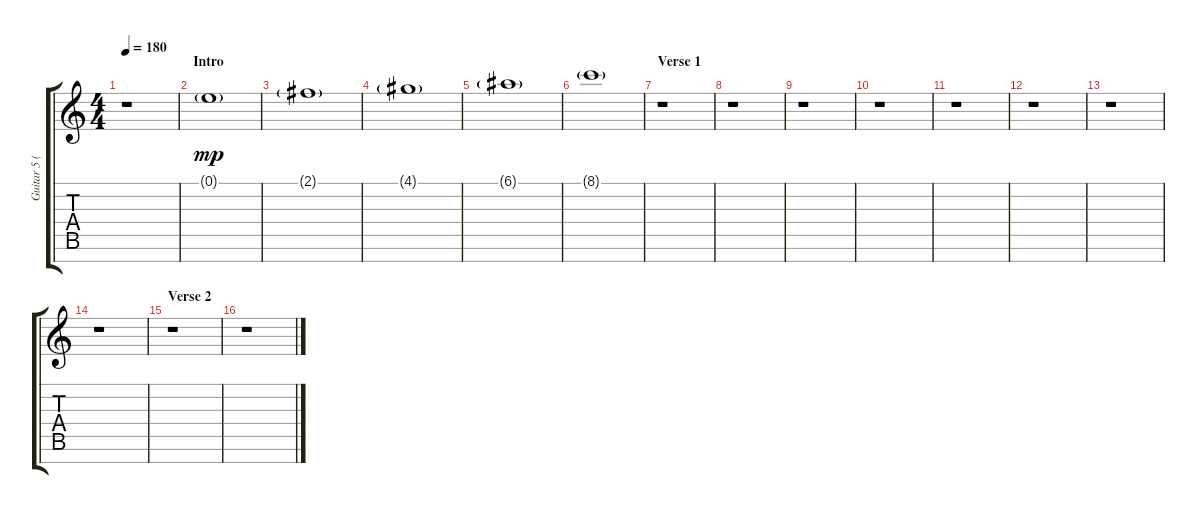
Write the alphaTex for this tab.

\track ("Guitar 5 (7 Strings)" "Guitar 5 (") {instrument overdrivenguitar}
\staff {score tabs}
\tuning (E4 B3 G3 D3 A2 E2 B1) {hide}
\ts (4 4)
\tempo 180
\clef g2
\ks c
r.1{dy mp instrument overdrivenguitar} |
\section ("" "Intro")
0.1{g}.1 |
2.1{g}.1 |
4.1{g}.1 |
6.1{g}.1 |
8.1{g}.1 |
\section ("" "Verse 1")
r.1 |
r.1 |
r.1 |
r.1 |
r.1 |
r.1 |
r.1 |
r.1 |
\section ("" "Verse 2")
r.1 |
r.1
